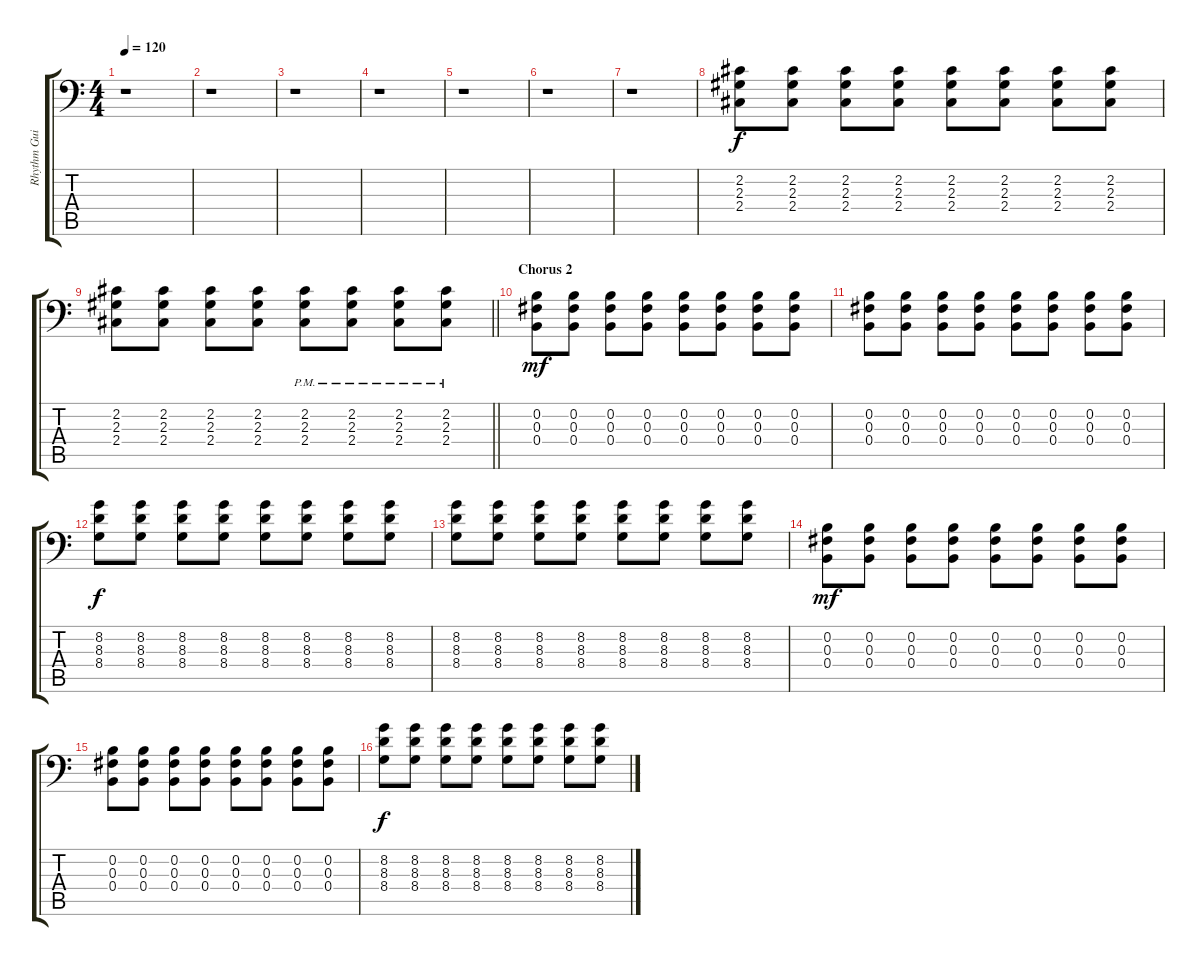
\track ("Rhythm Guitar" "Rhythm Gui") {instrument distortionguitar}
\staff {score tabs}
\tuning (Eb3 B2 Gb2 B1 Gb1 B0) {hide}
\ts (4 4)
\tempo 120
\clef f4
\ks c
r.1{dy f} |
r.1 |
r.1 |
r.1 |
r.1 |
r.1 |
r.1 |
(2.2 2.3 2.4).8 (2.2 2.3 2.4).8 (2.2 2.3 2.4).8 (2.2 2.3 2.4).8 (2.2 2.3 2.4).8 (2.2 2.3 2.4).8 (2.2 2.3 2.4).8 (2.2 2.3 2.4).8 |
\barLineRight lightlight
(2.2 2.3 2.4).8 (2.2 2.3 2.4).8 (2.2 2.3 2.4).8 (2.2 2.3 2.4).8 (2.2{pm} 2.3{pm} 2.4{pm}).8 (2.2{pm} 2.3{pm} 2.4{pm}).8 (2.2{pm} 2.3{pm} 2.4{pm}).8 (2.2{pm} 2.3{pm} 2.4{pm}).8 |
\section ("" "Chorus 2")
(0.2 0.3 0.4).8{dy mf} (0.2 0.3 0.4).8 (0.2 0.3 0.4).8 (0.2 0.3 0.4).8 (0.2 0.3 0.4).8 (0.2 0.3 0.4).8 (0.2 0.3 0.4).8 (0.2 0.3 0.4).8 |
(0.2 0.3 0.4).8 (0.2 0.3 0.4).8 (0.2 0.3 0.4).8 (0.2 0.3 0.4).8 (0.2 0.3 0.4).8 (0.2 0.3 0.4).8 (0.2 0.3 0.4).8 (0.2 0.3 0.4).8 |
(8.2 8.3 8.4).8{dy f} (8.2 8.3 8.4).8 (8.2 8.3 8.4).8 (8.2 8.3 8.4).8 (8.2 8.3 8.4).8 (8.2 8.3 8.4).8 (8.2 8.3 8.4).8 (8.2 8.3 8.4).8 |
(8.2 8.3 8.4).8 (8.2 8.3 8.4).8 (8.2 8.3 8.4).8 (8.2 8.3 8.4).8 (8.2 8.3 8.4).8 (8.2 8.3 8.4).8 (8.2 8.3 8.4).8 (8.2 8.3 8.4).8 |
(0.2 0.3 0.4).8{dy mf} (0.2 0.3 0.4).8 (0.2 0.3 0.4).8 (0.2 0.3 0.4).8 (0.2 0.3 0.4).8 (0.2 0.3 0.4).8 (0.2 0.3 0.4).8 (0.2 0.3 0.4).8 |
(0.2 0.3 0.4).8 (0.2 0.3 0.4).8 (0.2 0.3 0.4).8 (0.2 0.3 0.4).8 (0.2 0.3 0.4).8 (0.2 0.3 0.4).8 (0.2 0.3 0.4).8 (0.2 0.3 0.4).8 |
(8.2 8.3 8.4).8{dy f} (8.2 8.3 8.4).8 (8.2 8.3 8.4).8 (8.2 8.3 8.4).8 (8.2 8.3 8.4).8 (8.2 8.3 8.4).8 (8.2 8.3 8.4).8 (8.2 8.3 8.4).8
